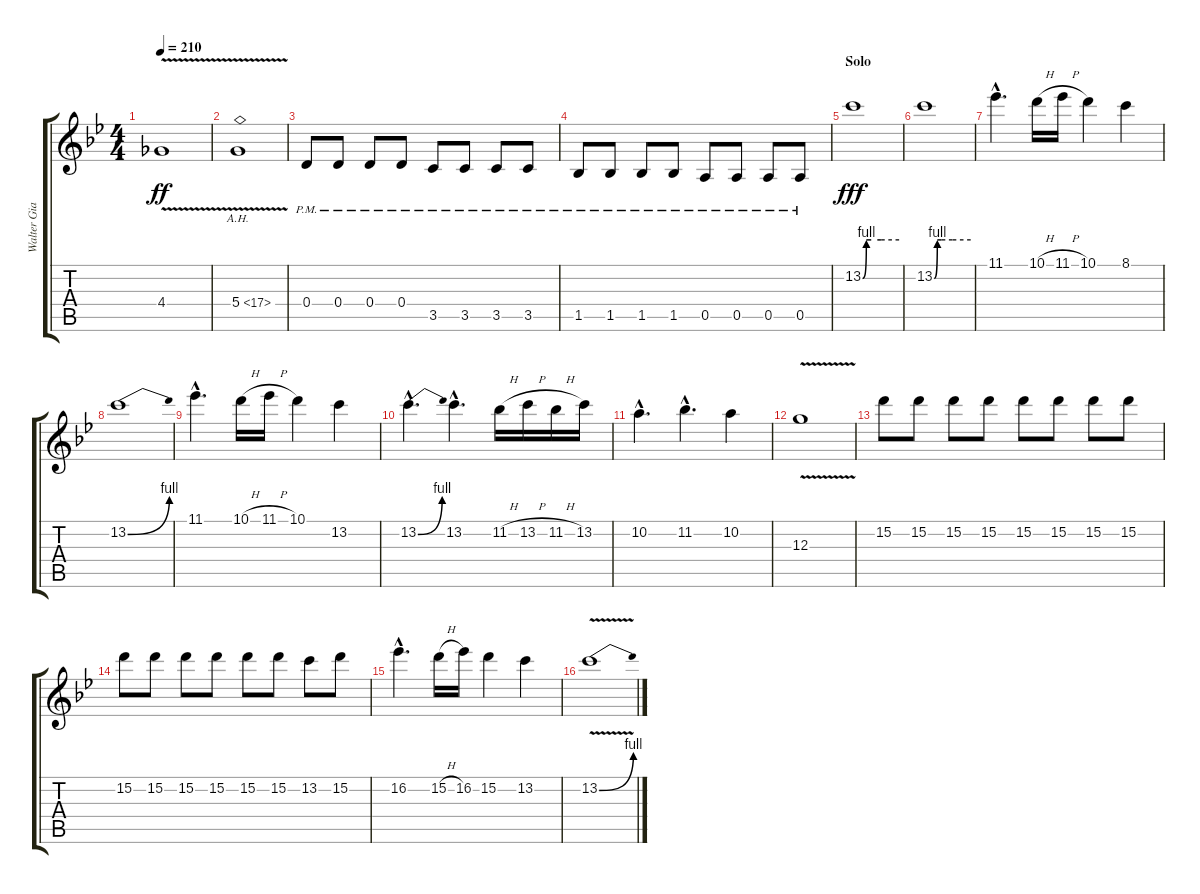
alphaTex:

\track ("Walter Giardino" "Walter Gia") {instrument overdrivenguitar}
\staff {score tabs}
\tuning (E4 B3 G3 D3 A2 E2) {hide}
\ts (4 4)
\tempo 210
\clef g2
\ks gminor
4.4{v}.1{dy ff} |
5.4{ah 12 v}.1 |
0.4{pm}.8 0.4{pm}.8 0.4{pm}.8 0.4{pm}.8 3.5{pm}.8 3.5{pm}.8 3.5{pm}.8 3.5{pm}.8 |
1.5{pm}.8 1.5{pm}.8 1.5{pm}.8 1.5{pm}.8 0.5{pm}.8 0.5{pm}.8 0.5{pm}.8 0.5{pm}.8 |
\section ("" "Solo")
13.2{be (custom 0 0 6 4 14 4 30 4 60 4)}.1{dy fff volume 16 balance 8} |
13.2{be (custom 0 0 5 4 12 4 30 4 60 4)}.1 |
11.1{hac}.4{d} 10.1{h}.16 11.1{h}.16 10.1.4 8.1.4 |
13.2{be (bend 0 0 60 4)}.1 |
11.1{hac}.4{d} 10.1{h}.16 11.1{h}.16 10.1.4 13.2.4 |
13.2{be (bend 0 0 60 4) hac}.4{d} 13.2{hac}.4{d} 11.2{h}.16 13.2{h}.16 11.2{h}.16 13.2.16 |
10.2{hac}.4{d} 11.2{hac}.4{d} 10.2.4 |
12.3{v}.1 |
15.2.8 15.2.8 15.2.8 15.2.8 15.2.8 15.2.8 15.2.8 15.2.8 |
15.2.8 15.2.8 15.2.8 15.2.8 15.2.8 15.2.8 13.2.8 15.2.8 |
16.2{hac}.4{d} 15.2{h}.16 16.2.16 15.2.4 13.2.4 |
13.2{be (bend 0 0 60 4) v}.1
